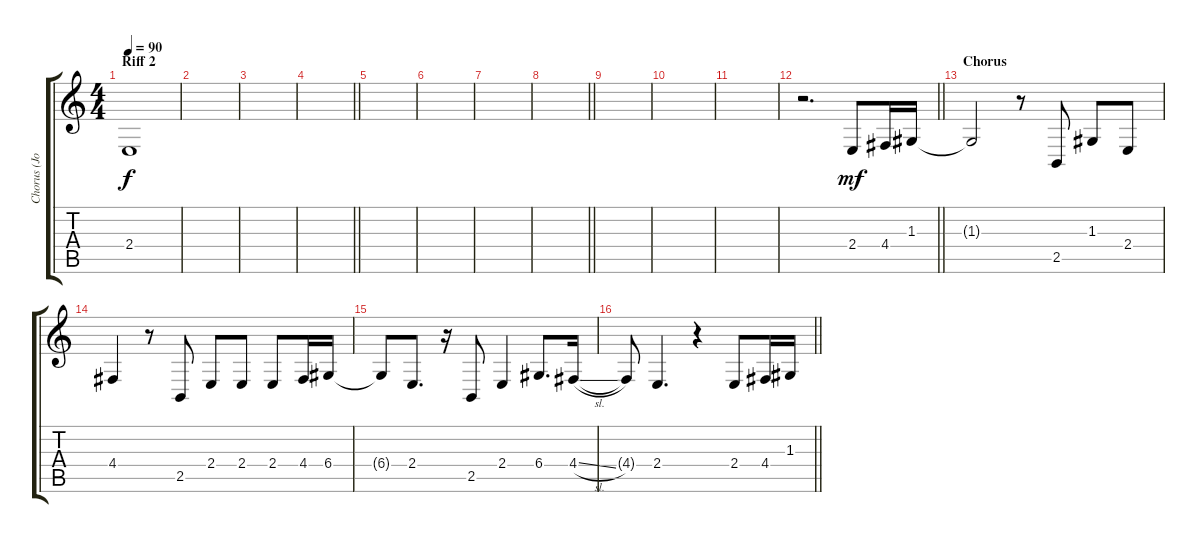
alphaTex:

\track ("Chorus (Jonah Matranga)" "Chorus (Jo") {instrument clarinet}
\staff {score tabs}
\tuning (E4 B3 G3 D3 A2 E2) {hide}
\ts (4 4)
\section ("" "Riff 2")
\tempo 90
\clef g2
\ks c
2.4{t}.1{dy f volume 0} |
|
|
\barLineRight lightlight
|
|
|
|
\barLineRight lightlight
|
|
|
|
\barLineRight lightlight
r.2{d} 2.4.8{dy mf} 4.4.16 1.3.16 |
\section ("" "Chorus")
1.3{t}.2 r.8 2.5.8 1.3.8 2.4.8 |
4.4.4 r.8 2.5.8 2.4.8 2.4.8 2.4.8 4.4.16 6.4.16 |
6.4{t}.8 2.4.8{d} r.16 2.5.8 2.4.4 6.4.8{d} 4.4{sl}.16 |
\barLineRight lightlight
4.4{t}.8 2.4.4{d} r.4 2.4.8 4.4.16 1.3.16
